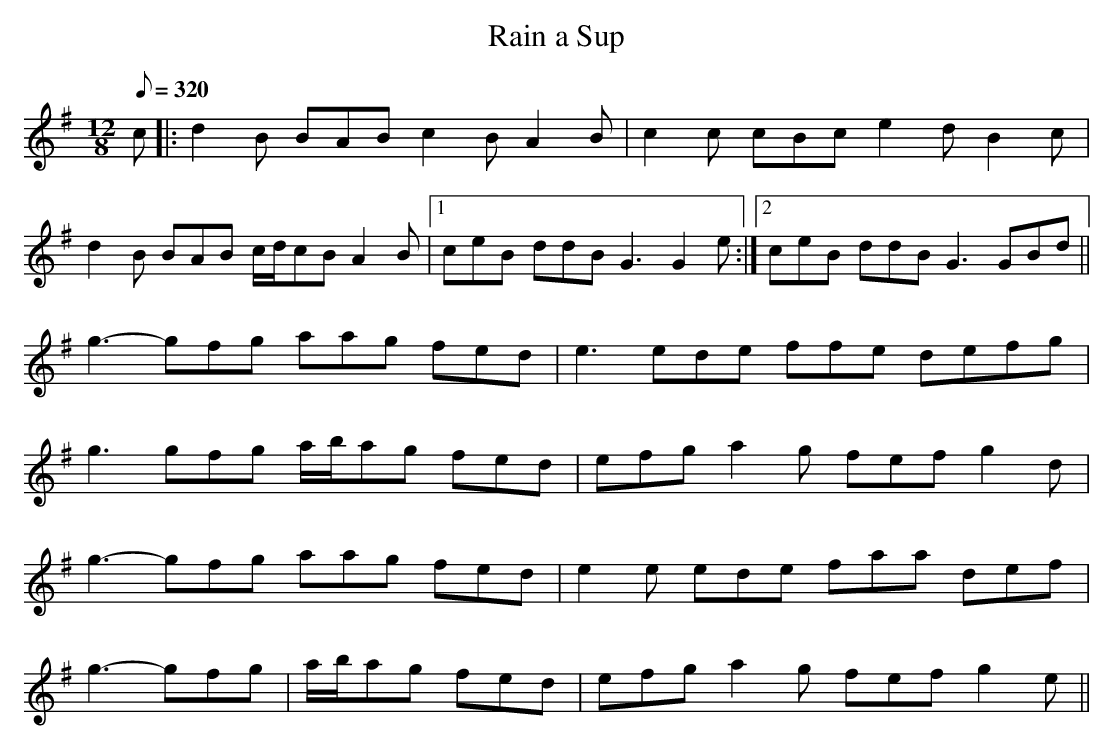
X:1
T: Rain a Sup
L: 1/8
M: 12/8
Q: 320
K: G
c|: d2B BAB c2B A2B|c2c cBc e2d B2c|
d2B BAB c/d/cB A2B|1 ceB ddB G3 G2e :|2\
ceB ddB G3 GBd||
g3-gfg aag fed|e3 ede ffe defg|
g3 gfg a/b/ag fed|efg a2g fef g2d|
g3-gfg aag fed|e2e ede faa def|
g3-gfg|a/b/ag fed|efg a2g fef g2e ||
